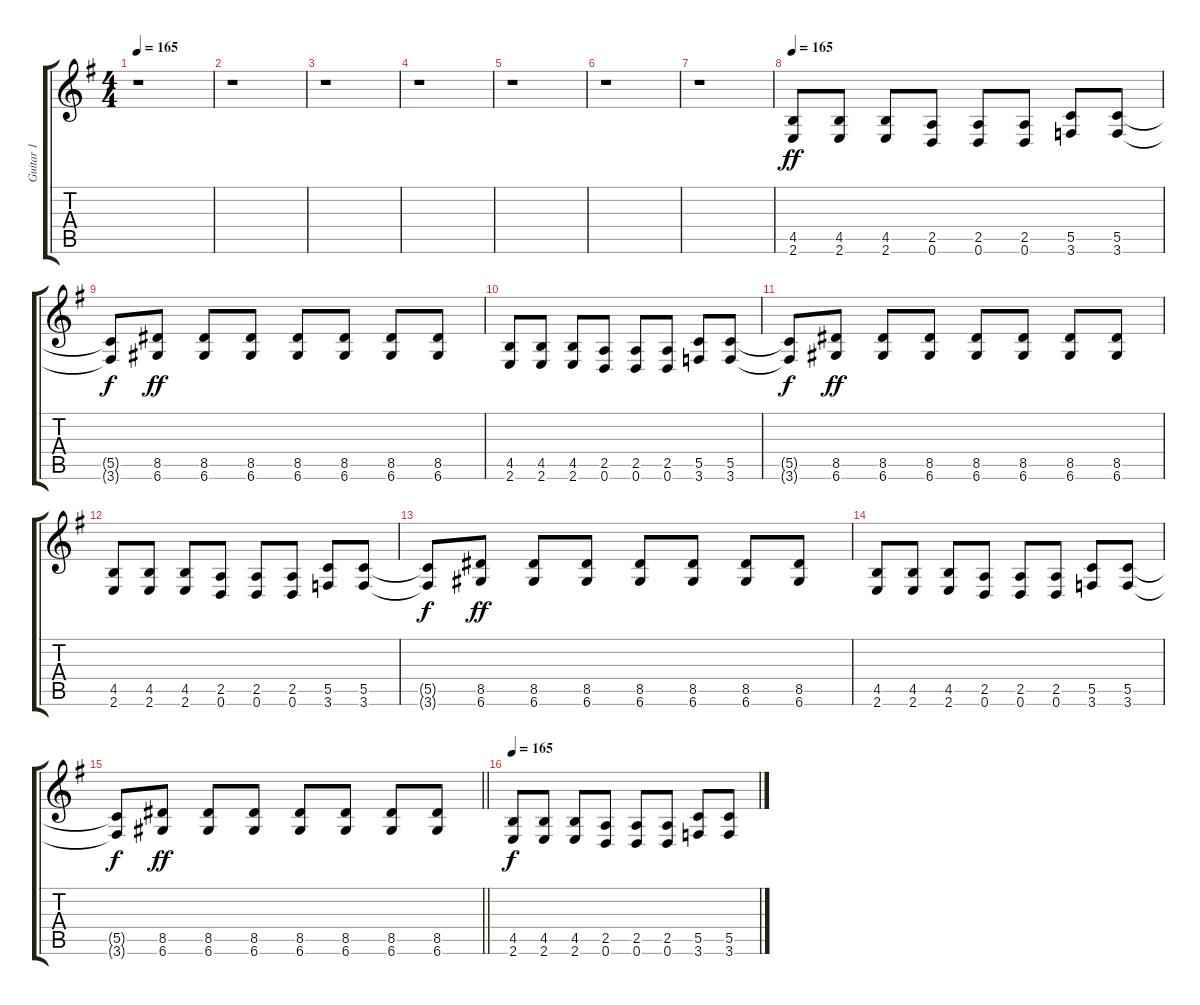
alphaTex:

\track ("Guitar 1" "Guitar 1") {instrument distortionguitar}
\staff {score tabs}
\tuning (D4 A3 F3 C3 G2 D2) {hide}
\ts (4 4)
\tempo 165
\clef g2
\ks eminor
r.1{dy f} |
r.1 |
r.1 |
r.1 |
r.1 |
r.1 |
r.1 |
\tempo 165
(4.5 2.6).8{dy ff} (4.5 2.6).8 (4.5 2.6).8 (2.5 0.6).8 (2.5 0.6).8 (2.5 0.6).8 (5.5 3.6).8 (5.5 3.6).8 |
(5.5{t} 3.6{t}).8{dy f} (8.5 6.6).8{dy ff} (8.5 6.6).8 (8.5 6.6).8 (8.5 6.6).8 (8.5 6.6).8 (8.5 6.6).8 (8.5 6.6).8 |
(4.5 2.6).8 (4.5 2.6).8 (4.5 2.6).8 (2.5 0.6).8 (2.5 0.6).8 (2.5 0.6).8 (5.5 3.6).8 (5.5 3.6).8 |
(5.5{t} 3.6{t}).8{dy f} (8.5 6.6).8{dy ff} (8.5 6.6).8 (8.5 6.6).8 (8.5 6.6).8 (8.5 6.6).8 (8.5 6.6).8 (8.5 6.6).8 |
(4.5 2.6).8 (4.5 2.6).8 (4.5 2.6).8 (2.5 0.6).8 (2.5 0.6).8 (2.5 0.6).8 (5.5 3.6).8 (5.5 3.6).8 |
(5.5{t} 3.6{t}).8{dy f} (8.5 6.6).8{dy ff} (8.5 6.6).8 (8.5 6.6).8 (8.5 6.6).8 (8.5 6.6).8 (8.5 6.6).8 (8.5 6.6).8 |
(4.5 2.6).8 (4.5 2.6).8 (4.5 2.6).8 (2.5 0.6).8 (2.5 0.6).8 (2.5 0.6).8 (5.5 3.6).8 (5.5 3.6).8 |
\barLineRight lightlight
(5.5{t} 3.6{t}).8{dy f} (8.5 6.6).8{dy ff} (8.5 6.6).8 (8.5 6.6).8 (8.5 6.6).8 (8.5 6.6).8 (8.5 6.6).8 (8.5 6.6).8 |
\tempo 165
(4.5 2.6).8{dy f} (4.5 2.6).8 (4.5 2.6).8 (2.5 0.6).8 (2.5 0.6).8 (2.5 0.6).8 (5.5 3.6).8 (5.5 3.6).8
